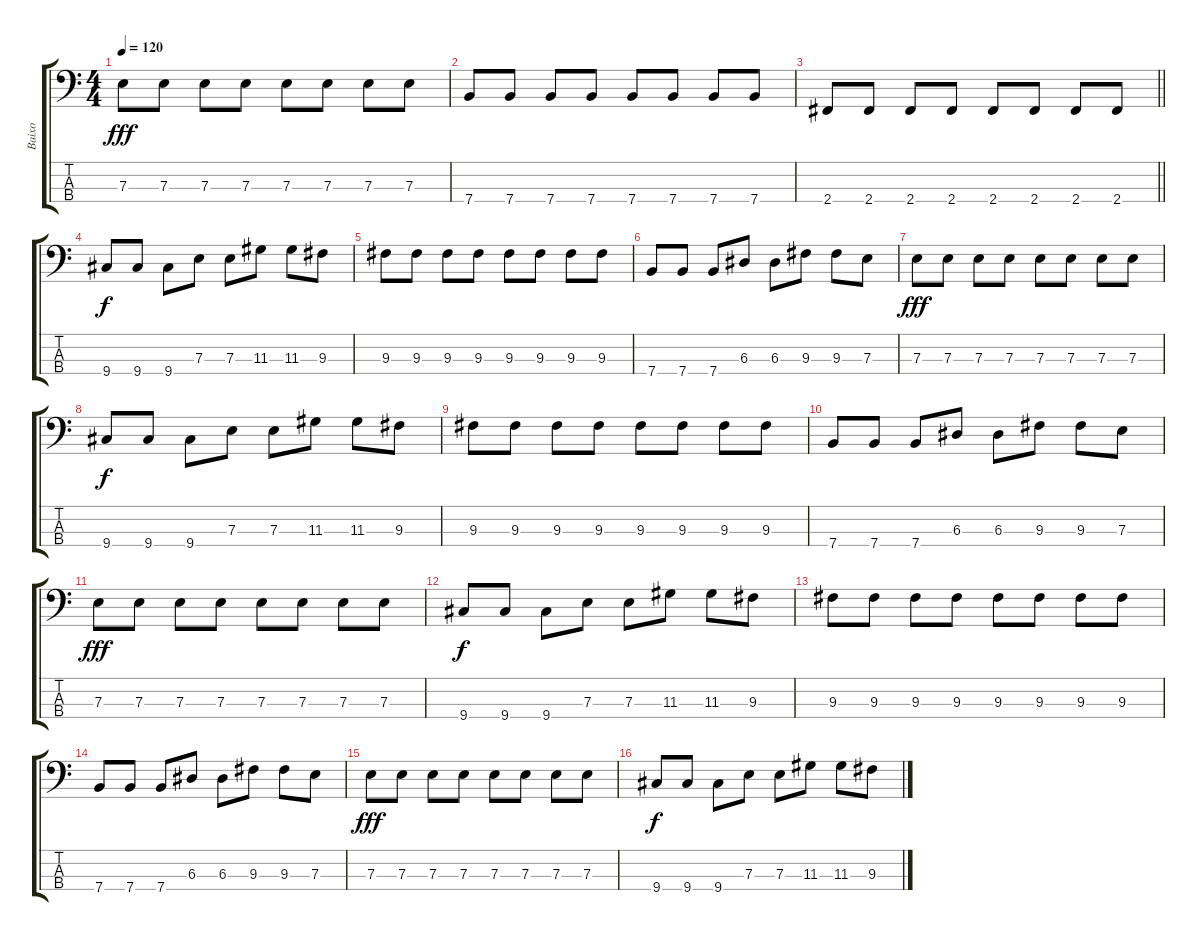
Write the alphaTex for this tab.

\track ("Baixo" "Baixo") {instrument electricbassfinger}
\staff {score tabs}
\tuning (G2 D2 A1 E1) {hide}
\ts (4 4)
\tempo 120
\clef f4
\ks c
7.3.8{dy fff} 7.3.8 7.3.8 7.3.8 7.3.8 7.3.8 7.3.8 7.3.8 |
7.4.8 7.4.8 7.4.8 7.4.8 7.4.8 7.4.8 7.4.8 7.4.8 |
\barLineRight lightlight
2.4.8 2.4.8 2.4.8 2.4.8 2.4.8 2.4.8 2.4.8 2.4.8 |
9.4.8{dy f} 9.4.8 9.4.8 7.3.8 7.3.8 11.3.8 11.3.8 9.3.8 |
9.3.8 9.3.8 9.3.8 9.3.8 9.3.8 9.3.8 9.3.8 9.3.8 |
7.4.8 7.4.8 7.4.8 6.3.8 6.3.8 9.3.8 9.3.8 7.3.8 |
7.3.8{dy fff} 7.3.8 7.3.8 7.3.8 7.3.8 7.3.8 7.3.8 7.3.8 |
9.4.8{dy f} 9.4.8 9.4.8 7.3.8 7.3.8 11.3.8 11.3.8 9.3.8 |
9.3.8 9.3.8 9.3.8 9.3.8 9.3.8 9.3.8 9.3.8 9.3.8 |
7.4.8 7.4.8 7.4.8 6.3.8 6.3.8 9.3.8 9.3.8 7.3.8 |
7.3.8{dy fff} 7.3.8 7.3.8 7.3.8 7.3.8 7.3.8 7.3.8 7.3.8 |
9.4.8{dy f} 9.4.8 9.4.8 7.3.8 7.3.8 11.3.8 11.3.8 9.3.8 |
9.3.8 9.3.8 9.3.8 9.3.8 9.3.8 9.3.8 9.3.8 9.3.8 |
7.4.8 7.4.8 7.4.8 6.3.8 6.3.8 9.3.8 9.3.8 7.3.8 |
7.3.8{dy fff} 7.3.8 7.3.8 7.3.8 7.3.8 7.3.8 7.3.8 7.3.8 |
9.4.8{dy f} 9.4.8 9.4.8 7.3.8 7.3.8 11.3.8 11.3.8 9.3.8
